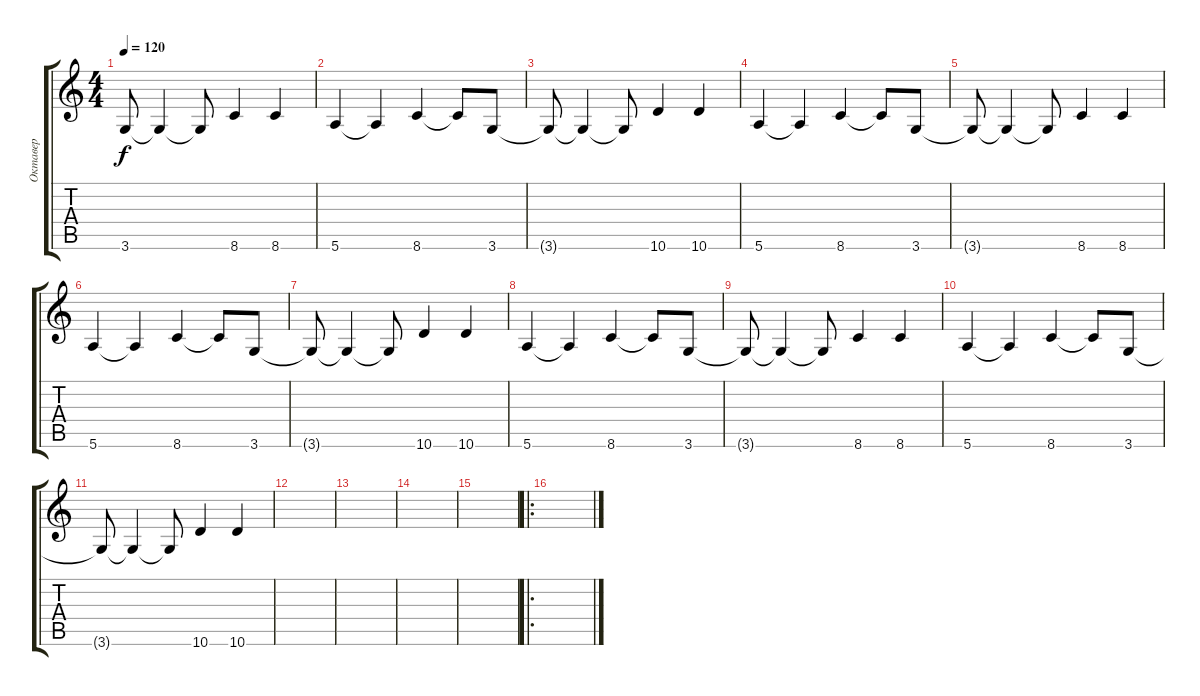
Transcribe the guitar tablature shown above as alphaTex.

\track ("Октавер" "Октавер") {instrument electricguitarjazz}
\staff {score tabs}
\tuning (E4 B3 G3 D3 A2 E2) {hide}
\ts (4 4)
\tempo 120
\clef g2
\ks c
3.6{t}.8{dy f} 3.6{t}.4 3.6{t}.8 8.6.4 8.6.4 |
5.6.4 5.6{t}.4 8.6.4 8.6{t}.8 3.6.8 |
3.6{t}.8 3.6{t}.4 3.6{t}.8 10.6.4 10.6.4 |
5.6.4 5.6{t}.4 8.6.4 8.6{t}.8 3.6.8 |
3.6{t}.8 3.6{t}.4 3.6{t}.8 8.6.4 8.6.4 |
5.6.4 5.6{t}.4 8.6.4 8.6{t}.8 3.6.8 |
3.6{t}.8 3.6{t}.4 3.6{t}.8 10.6.4 10.6.4 |
5.6.4 5.6{t}.4 8.6.4 8.6{t}.8 3.6.8 |
3.6{t}.8 3.6{t}.4 3.6{t}.8 8.6.4 8.6.4 |
5.6.4 5.6{t}.4 8.6.4 8.6{t}.8 3.6.8 |
3.6{t}.8 3.6{t}.4 3.6{t}.8 10.6.4 10.6.4 |
|
|
|
|
\ro
